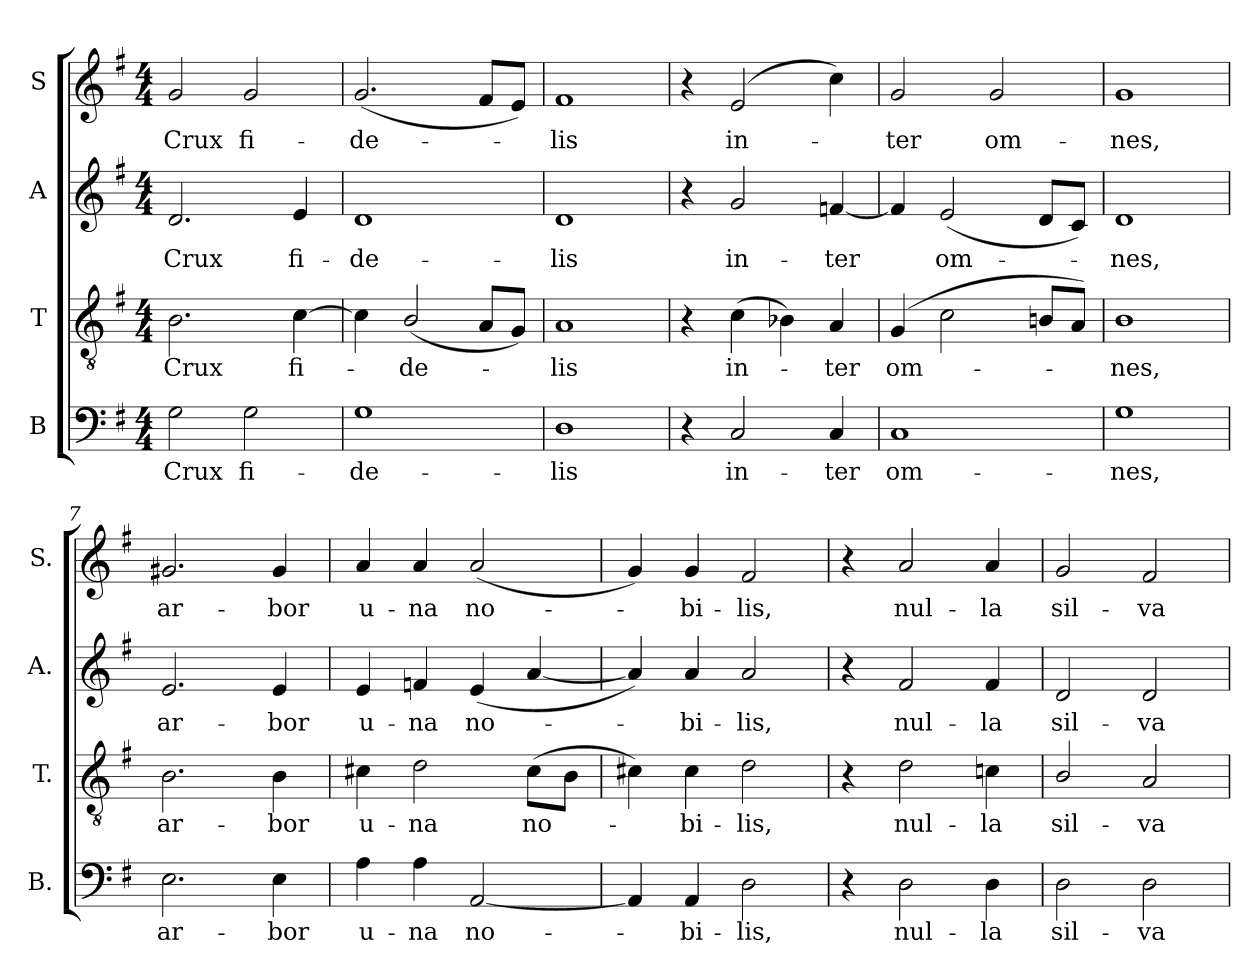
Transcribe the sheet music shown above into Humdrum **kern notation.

**kern	**text	**kern	**text	**kern	**text	**kern	**text
*part4	*part4	*part3	*part3	*part2	*part2	*part1	*part1
*staff4	*staff4	*staff3	*staff3	*staff2	*staff2	*staff1	*staff1
*I"B	*	*I"T	*	*I"A	*	*I"S	*
*I'B.	*	*I'T.	*	*I'A.	*	*I'S.	*
!!LO:PB:g=z
*clefF4	*	*clefGv2	*	*clefG2	*	*clefG2	*
*	*	*ITrd7c12	*	*	*	*	*
*k[f#]	*	*k[f#]	*	*k[f#]	*	*k[f#]	*
*G:	*	*G:	*	*G:	*	*G:	*
*M4/4	*	*M4/4	*	*M4/4	*	*M4/4	*
=1	=1	=1	=1	=1	=1	=1	=1
!	!LO:LY:b:color=#000000	!	!	!	!	!	!
!	!	!	!LO:LY:b:color=#000000	!	!	!	!
!	!	!	!	!	!LO:LY:b:color=#000000	!	!
!	!	!	!	!	!	!	!LO:LY:b:color=#000000
2Gi\	Crux	2.BBi\	Crux	2.di/	Crux	2gi/	Crux
!	!LO:LY:b:color=#000000	!	!	!	!	!	!
!	!	!	!	!	!	!	!LO:LY:b:color=#000000
2Gi\	fi-	.	.	.	.	2gi/	fi-
!	!	!	!LO:LY:b:color=#000000	!	!	!	!
!	!	!	!	!	!LO:LY:b:color=#000000	!	!
.	.	[4Ci\	fi-	4ei/	fi-	.	.
=2	=2	=2	=2	=2	=2	=2	=2
!	!LO:LY:b:color=#000000	!	!	!	!	!	!
!	!	!	!	!	!LO:LY:b:color=#000000	!	!
!	!	!	!	!	!	!	!LO:LY:b:color=#000000
1Gi	-de-	4Ci\]	.	1di	-de-	(2.gi/	-de-
!	!	!	!LO:LY:b:color=#000000	!	!	!	!
.	.	(2BBi/	-de-	.	.	.	.
.	.	8AAi/L	.	.	.	8f#i/L	.
.	.	8GGi/J)	.	.	.	8ei/J)	.
=3	=3	=3	=3	=3	=3	=3	=3
!	!LO:LY:b:color=#000000	!	!	!	!	!	!
!	!	!	!LO:LY:b:color=#000000	!	!	!	!
!	!	!	!	!	!LO:LY:b:color=#000000	!	!
!	!	!	!	!	!	!	!LO:LY:b:color=#000000
1Di	-lis	1AAi	-lis	1di	-lis	1f#i	-lis
=4	=4	=4	=4	=4	=4	=4	=4
4r	.	4r	.	4r	.	4r	.
!	!LO:LY:b:color=#000000	!	!	!	!	!	!
!	!	!	!LO:LY:b:color=#000000	!	!	!	!
!	!	!	!	!	!LO:LY:b:color=#000000	!	!
!	!	!	!	!	!	!	!LO:LY:b:color=#000000
2Ci/	in-	(4Ci\	in-	2gi/	in-	(2ei/	in-
.	.	4BB-Xi\)	.	.	.	.	.
!	!LO:LY:b:color=#000000	!	!	!	!	!	!
!	!	!	!LO:LY:b:color=#000000	!	!	!	!
!	!	!	!	!	!LO:LY:b:color=#000000	!	!
4Ci/	-ter	4AAi/	-ter	[4fni/	-ter	4cci\)	.
=5	=5	=5	=5	=5	=5	=5	=5
!	!LO:LY:b:color=#000000	!	!	!	!	!	!
!	!	!	!LO:LY:b:color=#000000	!	!	!	!
!	!	!	!	!	!	!	!LO:LY:b:color=#000000
1Ci	om-	(4GGi/	om-	4fi/]	.	2gi/	-ter
!	!	!	!	!	!LO:LY:b:color=#000000	!	!
.	.	2Ci\	.	(2ei/	om-	.	.
!	!	!	!	!	!	!	!LO:LY:b:color=#000000
.	.	.	.	.	.	2gi/	om-
.	.	8BBni/L	.	8di/L	.	.	.
.	.	8AAi/J)	.	8ci/J)	.	.	.
=6	=6	=6	=6	=6	=6	=6	=6
!	!LO:LY:b:color=#000000	!	!	!	!	!	!
!	!	!	!LO:LY:b:color=#000000	!	!	!	!
!	!	!	!	!	!LO:LY:b:color=#000000	!	!
!	!	!	!	!	!	!	!LO:LY:b:color=#000000
1Gi	-nes,	1BBi	-nes,	1di	-nes,	1gi	-nes,
=7	=7	=7	=7	=7	=7	=7	=7
!	!LO:LY:b:color=#000000	!	!	!	!	!	!
!	!	!	!LO:LY:b:color=#000000	!	!	!	!
!	!	!	!	!	!LO:LY:b:color=#000000	!	!
!	!	!	!	!	!	!	!LO:LY:b:color=#000000
2.Ei\	ar-	2.BBi\	ar-	2.ei/	ar-	2.g#Xi/	ar-
!	!LO:LY:b:color=#000000	!	!	!	!	!	!
!	!	!	!LO:LY:b:color=#000000	!	!	!	!
!	!	!	!	!	!LO:LY:b:color=#000000	!	!
!	!	!	!	!	!	!	!LO:LY:b:color=#000000
4Ei\	-bor	4BBi\	-bor	4ei/	-bor	4g#i/	-bor
!!LO:LB:g=z
=8	=8	=8	=8	=8	=8	=8	=8
!	!LO:LY:b:color=#000000	!	!	!	!	!	!
!	!	!	!LO:LY:b:color=#000000	!	!	!	!
!	!	!	!	!	!LO:LY:b:color=#000000	!	!
!	!	!	!	!	!	!	!LO:LY:b:color=#000000
4Ai\	u-	4C#Xi\	u-	4ei/	u-	4ai/	u-
!	!LO:LY:b:color=#000000	!	!	!	!	!	!
!	!	!	!LO:LY:b:color=#000000	!	!	!	!
!	!	!	!	!	!LO:LY:b:color=#000000	!	!
!	!	!	!	!	!	!	!LO:LY:b:color=#000000
4Ai\	-na	2Di\	-na	4fni/	-na	4ai/	-na
!	!LO:LY:b:color=#000000	!	!	!	!	!	!
!	!	!	!	!	!LO:LY:b:color=#000000	!	!
!	!	!	!	!	!	!	!LO:LY:b:color=#000000
[2AAi/	no-	.	.	(4ei/	no-	(2ai/	no-
!	!	!	!LO:LY:b:color=#000000	!	!	!	!
.	.	(8C#i\L	no-	[4ai/	.	.	.
.	.	8BBi\J	.	.	.	.	.
=9	=9	=9	=9	=9	=9	=9	=9
4AAi/]	.	4C#Xi\)	.	4ai/])	.	4gi/)	.
!	!LO:LY:b:color=#000000	!	!	!	!	!	!
!	!	!	!LO:LY:b:color=#000000	!	!	!	!
!	!	!	!	!	!LO:LY:b:color=#000000	!	!
!	!	!	!	!	!	!	!LO:LY:b:color=#000000
4AAi/	-bi-	4C#i\	-bi-	4ai/	-bi-	4gi/	-bi-
!	!LO:LY:b:color=#000000	!	!	!	!	!	!
!	!	!	!LO:LY:b:color=#000000	!	!	!	!
!	!	!	!	!	!LO:LY:b:color=#000000	!	!
!	!	!	!	!	!	!	!LO:LY:b:color=#000000
2Di\	-lis,	2Di\	-lis,	2ai/	-lis,	2f#i/	-lis,
=10	=10	=10	=10	=10	=10	=10	=10
4r	.	4r	.	4r	.	4r	.
!	!LO:LY:b:color=#000000	!	!	!	!	!	!
!	!	!	!LO:LY:b:color=#000000	!	!	!	!
!	!	!	!	!	!LO:LY:b:color=#000000	!	!
!	!	!	!	!	!	!	!LO:LY:b:color=#000000
2Di\	nul-	2Di\	nul-	2f#i/	nul-	2ai/	nul-
!	!LO:LY:b:color=#000000	!	!	!	!	!	!
!	!	!	!LO:LY:b:color=#000000	!	!	!	!
!	!	!	!	!	!LO:LY:b:color=#000000	!	!
!	!	!	!	!	!	!	!LO:LY:b:color=#000000
4Di\	-la	4Cni\	-la	4f#i/	-la	4ai/	-la
=11	=11	=11	=11	=11	=11	=11	=11
!	!LO:LY:b:color=#000000	!	!	!	!	!	!
!	!	!	!LO:LY:b:color=#000000	!	!	!	!
!	!	!	!	!	!LO:LY:b:color=#000000	!	!
!	!	!	!	!	!	!	!LO:LY:b:color=#000000
2Di\	sil-	2BBi/	sil-	2di/	sil-	2gi/	sil-
!	!LO:LY:b:color=#000000	!	!	!	!	!	!
!	!	!	!LO:LY:b:color=#000000	!	!	!	!
!	!	!	!	!	!LO:LY:b:color=#000000	!	!
!	!	!	!	!	!	!	!LO:LY:b:color=#000000
2Di\	-va	2AAi/	-va	2di/	-va	2f#i/	-va
=	=	=	=	=	=	=	=
*-	*-	*-	*-	*-	*-	*-	*-
